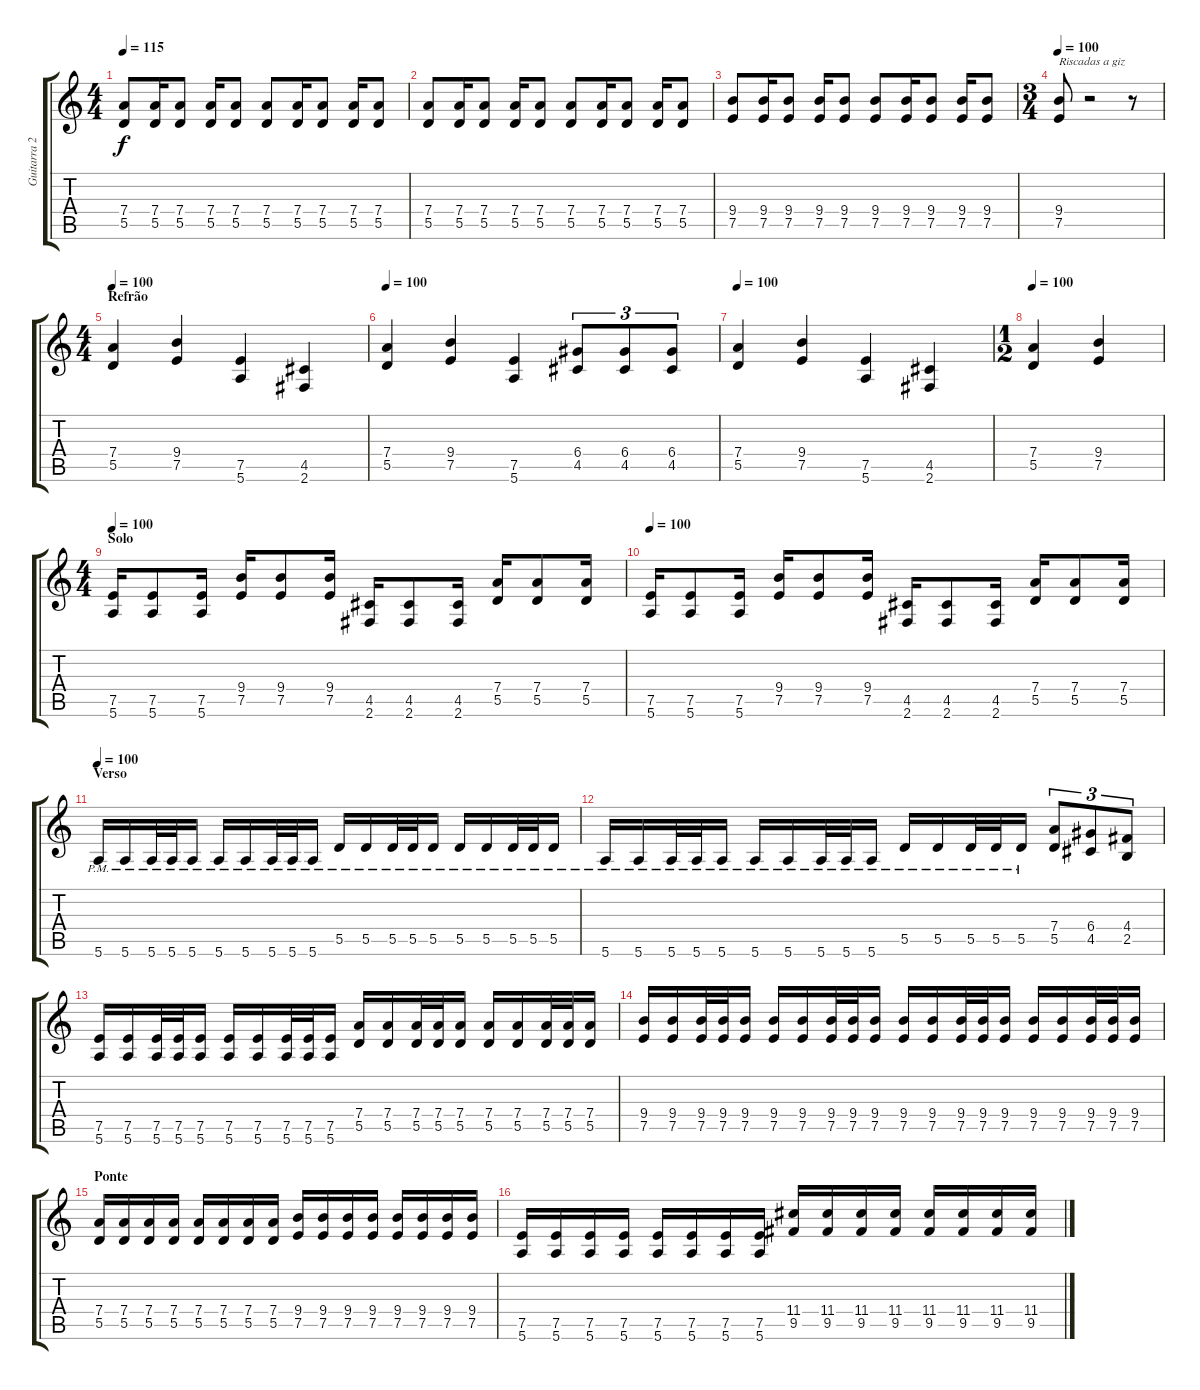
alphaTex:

\track ("Guitarra 2" "Guitarra 2") {instrument distortionguitar}
\staff {score tabs}
\tuning (E4 B3 G3 D3 A2 E2) {hide}
\ts (4 4)
\tempo 115
\clef g2
\ks c
(7.4 5.5).8{dy f} (7.4 5.5).16 (7.4 5.5).8 (7.4 5.5).16 (7.4 5.5).8 (7.4 5.5).8 (7.4 5.5).16 (7.4 5.5).8 (7.4 5.5).16 (7.4 5.5).8 |
(7.4 5.5).8 (7.4 5.5).16 (7.4 5.5).8 (7.4 5.5).16 (7.4 5.5).8 (7.4 5.5).8 (7.4 5.5).16 (7.4 5.5).8 (7.4 5.5).16 (7.4 5.5).8 |
(9.4 7.5).8 (9.4 7.5).16 (9.4 7.5).8 (9.4 7.5).16 (9.4 7.5).8 (9.4 7.5).8 (9.4 7.5).16 (9.4 7.5).8 (9.4 7.5).16 (9.4 7.5).8 |
\ts (3 4)
\tempo 100
(9.4 7.5).8{txt "Riscadas a giz"} r.2 r.8 |
\ts (4 4)
\section ("" "Refrão")
\tempo 100
(7.4 5.5).4 (9.4 7.5).4 (7.5 5.6).4 (4.5 2.6).4 |
\tempo 100
(7.4 5.5).4 (9.4 7.5).4 (7.5 5.6).4 (6.4 4.5).8{tu (3 2)} (6.4 4.5).8{tu (3 2)} (6.4 4.5).8{tu (3 2)} |
\tempo 100
(7.4 5.5).4 (9.4 7.5).4 (7.5 5.6).4 (4.5 2.6).4 |
\ts (1 2)
\tempo 100
(7.4 5.5).4 (9.4 7.5).4 |
\ts (4 4)
\section ("" "Solo")
\tempo 100
(7.5 5.6).16 (7.5 5.6).8 (7.5 5.6).16 (9.4 7.5).16 (9.4 7.5).8 (9.4 7.5).16 (4.5 2.6).16 (4.5 2.6).8 (4.5 2.6).16 (7.4 5.5).16 (7.4 5.5).8 (7.4 5.5).16 |
\tempo 100
(7.5 5.6).16 (7.5 5.6).8 (7.5 5.6).16 (9.4 7.5).16 (9.4 7.5).8 (9.4 7.5).16 (4.5 2.6).16 (4.5 2.6).8 (4.5 2.6).16 (7.4 5.5).16 (7.4 5.5).8 (7.4 5.5).16 |
\section ("" "Verso")
\tempo 100
5.6{pm}.16 5.6{pm}.16 5.6{pm}.32 5.6{pm}.32 5.6{pm}.16 5.6{pm}.16 5.6{pm}.16 5.6{pm}.32 5.6{pm}.32 5.6{pm}.16 5.5{pm}.16 5.5{pm}.16 5.5{pm}.32 5.5{pm}.32 5.5{pm}.16 5.5{pm}.16 5.5{pm}.16 5.5{pm}.32 5.5{pm}.32 5.5{pm}.16 |
5.6{pm}.16 5.6{pm}.16 5.6{pm}.32 5.6{pm}.32 5.6{pm}.16 5.6{pm}.16 5.6{pm}.16 5.6{pm}.32 5.6{pm}.32 5.6{pm}.16 5.5{pm}.16 5.5{pm}.16 5.5{pm}.32 5.5{pm}.32 5.5{pm}.16 (7.4 5.5).8{tu (3 2)} (6.4 4.5).8{tu (3 2)} (4.4 2.5).8{tu (3 2)} |
(7.5 5.6).16 (7.5 5.6).16 (7.5 5.6).32 (7.5 5.6).32 (7.5 5.6).16 (7.5 5.6).16 (7.5 5.6).16 (7.5 5.6).32 (7.5 5.6).32 (7.5 5.6).16 (7.4 5.5).16 (7.4 5.5).16 (7.4 5.5).32 (7.4 5.5).32 (7.4 5.5).16 (7.4 5.5).16 (7.4 5.5).16 (7.4 5.5).32 (7.4 5.5).32 (7.4 5.5).16 |
(9.4 7.5).16 (9.4 7.5).16 (9.4 7.5).32 (9.4 7.5).32 (9.4 7.5).16 (9.4 7.5).16 (9.4 7.5).16 (9.4 7.5).32 (9.4 7.5).32 (9.4 7.5).16 (9.4 7.5).16 (9.4 7.5).16 (9.4 7.5).32 (9.4 7.5).32 (9.4 7.5).16 (9.4 7.5).16 (9.4 7.5).16 (9.4 7.5).32 (9.4 7.5).32 (9.4 7.5).16 |
\section ("" "Ponte")
(7.4 5.5).16 (7.4 5.5).16 (7.4 5.5).16 (7.4 5.5).16 (7.4 5.5).16 (7.4 5.5).16 (7.4 5.5).16 (7.4 5.5).16 (9.4 7.5).16 (9.4 7.5).16 (9.4 7.5).16 (9.4 7.5).16 (9.4 7.5).16 (9.4 7.5).16 (9.4 7.5).16 (9.4 7.5).16 |
(7.5 5.6).16 (7.5 5.6).16 (7.5 5.6).16 (7.5 5.6).16 (7.5 5.6).16 (7.5 5.6).16 (7.5 5.6).16 (7.5 5.6).16 (11.4 9.5).16 (11.4 9.5).16 (11.4 9.5).16 (11.4 9.5).16 (11.4 9.5).16 (11.4 9.5).16 (11.4 9.5).16 (11.4 9.5).16
